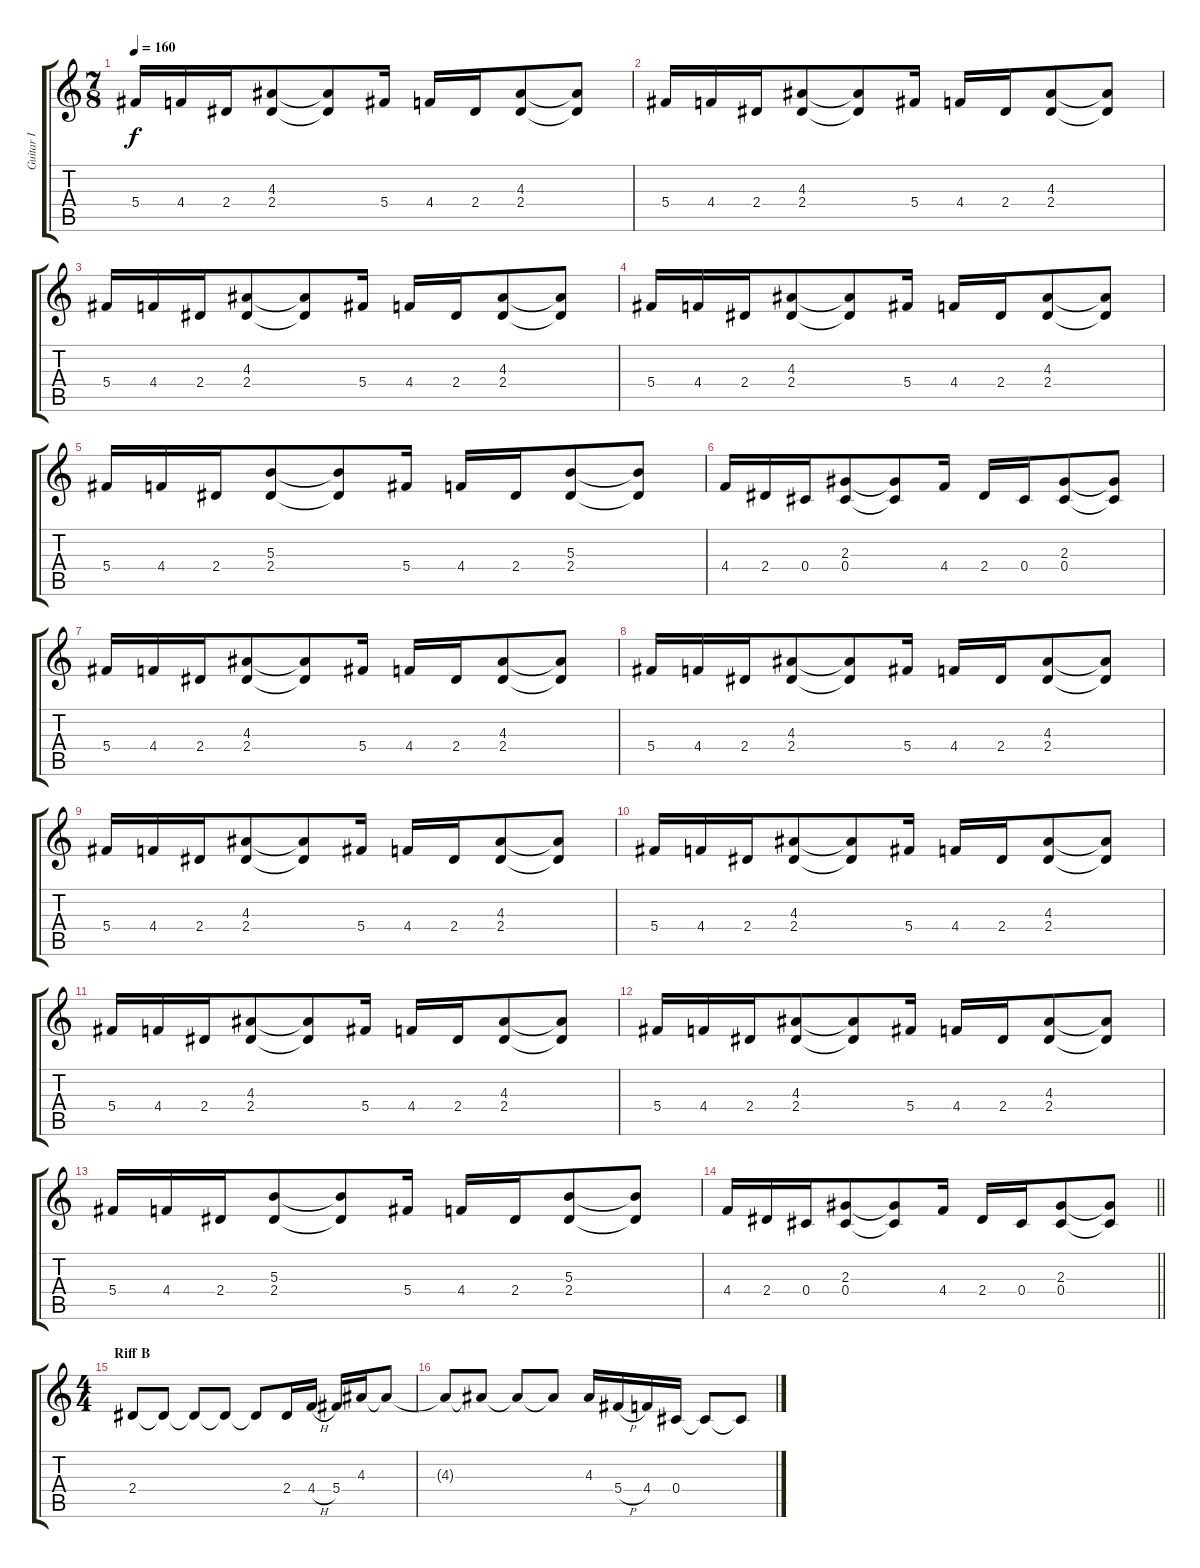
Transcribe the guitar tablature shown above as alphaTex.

\track ("Guitar I" "Guitar I") {instrument distortionguitar}
\staff {score tabs}
\tuning (Eb4 Bb3 Gb3 Db3 Ab2 Eb2) {hide}
\ts (7 8)
\tempo 160
\clef g2
\ks c
5.4.16{dy f} 4.4.16 2.4.16 (4.3 2.4).8 (4.3{t} 2.4{t}).8 5.4.16 4.4.16 2.4.16 (4.3 2.4).8 (4.3{t} 2.4{t}).8 |
5.4.16 4.4.16 2.4.16 (4.3 2.4).8 (4.3{t} 2.4{t}).8 5.4.16 4.4.16 2.4.16 (4.3 2.4).8 (4.3{t} 2.4{t}).8 |
5.4.16 4.4.16 2.4.16 (4.3 2.4).8 (4.3{t} 2.4{t}).8 5.4.16 4.4.16 2.4.16 (4.3 2.4).8 (4.3{t} 2.4{t}).8 |
5.4.16 4.4.16 2.4.16 (4.3 2.4).8 (4.3{t} 2.4{t}).8 5.4.16 4.4.16 2.4.16 (4.3 2.4).8 (4.3{t} 2.4{t}).8 |
5.4.16 4.4.16 2.4.16 (5.3 2.4).8 (5.3{t} 2.4{t}).8 5.4.16 4.4.16 2.4.16 (5.3 2.4).8 (5.3{t} 2.4{t}).8 |
4.4.16 2.4.16 0.4.16 (2.3 0.4).8 (2.3{t} 0.4{t}).8 4.4.16 2.4.16 0.4.16 (2.3 0.4).8 (2.3{t} 0.4{t}).8 |
5.4.16 4.4.16 2.4.16 (4.3 2.4).8 (4.3{t} 2.4{t}).8 5.4.16 4.4.16 2.4.16 (4.3 2.4).8 (4.3{t} 2.4{t}).8 |
5.4.16 4.4.16 2.4.16 (4.3 2.4).8 (4.3{t} 2.4{t}).8 5.4.16 4.4.16 2.4.16 (4.3 2.4).8 (4.3{t} 2.4{t}).8 |
5.4.16 4.4.16 2.4.16 (4.3 2.4).8 (4.3{t} 2.4{t}).8 5.4.16 4.4.16 2.4.16 (4.3 2.4).8 (4.3{t} 2.4{t}).8 |
5.4.16 4.4.16 2.4.16 (4.3 2.4).8 (4.3{t} 2.4{t}).8 5.4.16 4.4.16 2.4.16 (4.3 2.4).8 (4.3{t} 2.4{t}).8 |
5.4.16 4.4.16 2.4.16 (4.3 2.4).8 (4.3{t} 2.4{t}).8 5.4.16 4.4.16 2.4.16 (4.3 2.4).8 (4.3{t} 2.4{t}).8 |
5.4.16 4.4.16 2.4.16 (4.3 2.4).8 (4.3{t} 2.4{t}).8 5.4.16 4.4.16 2.4.16 (4.3 2.4).8 (4.3{t} 2.4{t}).8 |
5.4.16 4.4.16 2.4.16 (5.3 2.4).8 (5.3{t} 2.4{t}).8 5.4.16 4.4.16 2.4.16 (5.3 2.4).8 (5.3{t} 2.4{t}).8 |
\barLineRight lightlight
4.4.16 2.4.16 0.4.16 (2.3 0.4).8 (2.3{t} 0.4{t}).8 4.4.16 2.4.16 0.4.16 (2.3 0.4).8 (2.3{t} 0.4{t}).8 |
\ts (4 4)
\section ("" "Riff B")
2.4.8 2.4{t}.8 2.4{t}.8 2.4{t}.8 2.4{t}.8 2.4.16 4.4{h}.16 5.4.16 4.3.16 4.3{t}.8 |
4.3{t}.8 4.3{t}.8 4.3{t}.8 4.3{t}.8 4.3.16 5.4{h}.16 4.4.16 0.4.16 0.4{t}.8 0.4{t}.8
